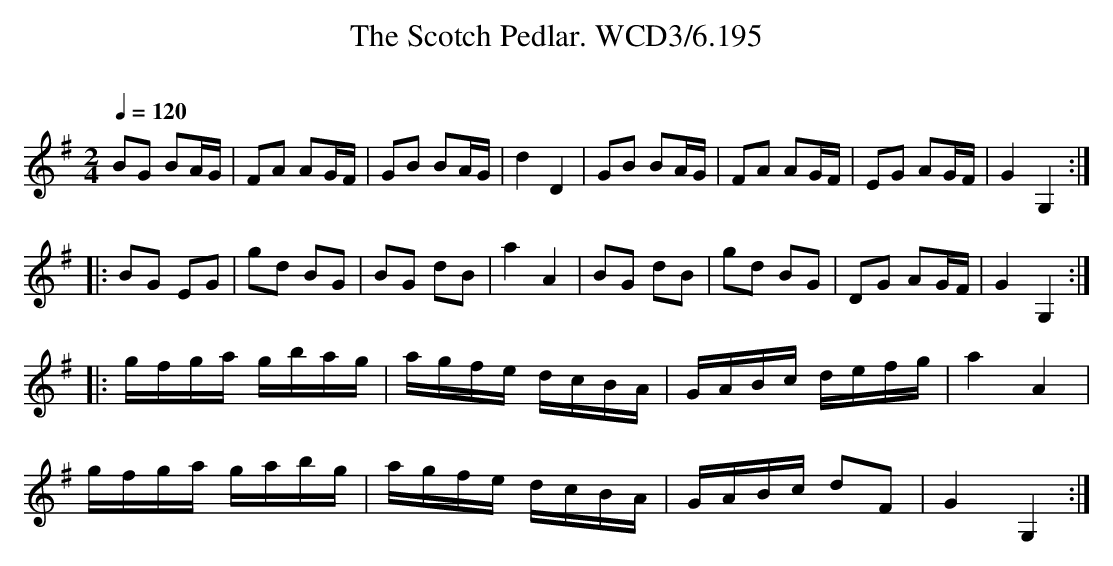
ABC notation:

X:1
T:Scotch Pedlar. WCD3/6.195, The
O:
M:2/4
L:1/8
Q:1/4=120
K:G
BG BA/G/|FA AG/F/|GB BA/G/|d2D2|GB BA/G/|FA AG/F/|EG AG/F/|G2G,2:|
|:BG EG|gd BG|BG dB|a2A2|BG dB|gd BG|DG AG/F/|G2G,2:|
L:1/16
|:gfga gbag|agfe dcBA|GABc defg|a4A4|
gfga gabg|agfe dcBA|GABc d2F2|G4G,4:|
